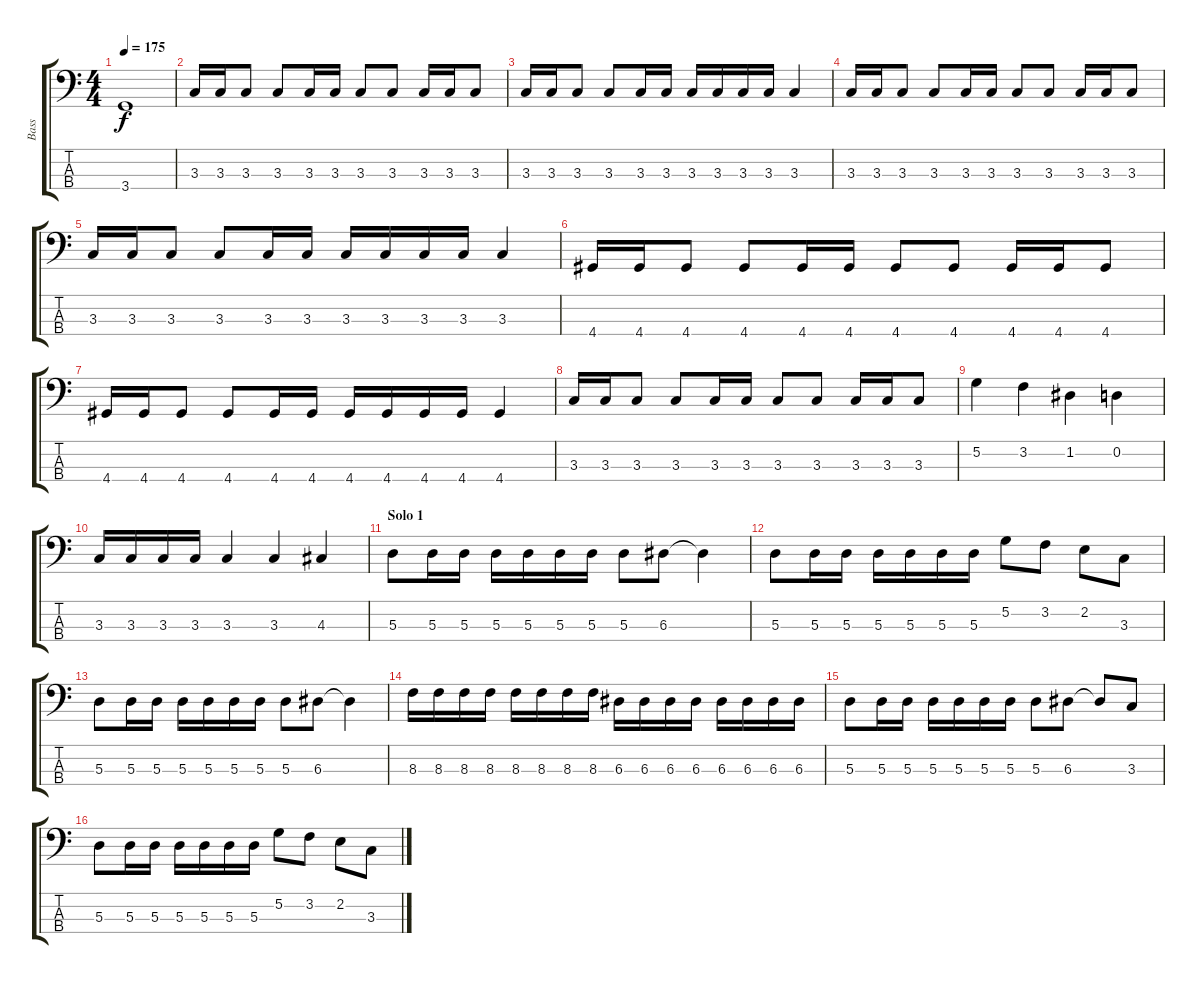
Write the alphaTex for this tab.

\track ("Bass" "Bass") {instrument electricbassfinger}
\staff {score tabs}
\tuning (G2 D2 A1 E1) {hide}
\ts (4 4)
\tempo 175
\clef f4
\ks c
3.4.1{dy f} |
3.3.16 3.3.16 3.3.8 3.3.8 3.3.16 3.3.16 3.3.8 3.3.8 3.3.16 3.3.16 3.3.8 |
3.3.16 3.3.16 3.3.8 3.3.8 3.3.16 3.3.16 3.3.16 3.3.16 3.3.16 3.3.16 3.3.4 |
3.3.16 3.3.16 3.3.8 3.3.8 3.3.16 3.3.16 3.3.8 3.3.8 3.3.16 3.3.16 3.3.8 |
3.3.16 3.3.16 3.3.8 3.3.8 3.3.16 3.3.16 3.3.16 3.3.16 3.3.16 3.3.16 3.3.4 |
4.4.16 4.4.16 4.4.8 4.4.8 4.4.16 4.4.16 4.4.8 4.4.8 4.4.16 4.4.16 4.4.8 |
4.4.16 4.4.16 4.4.8 4.4.8 4.4.16 4.4.16 4.4.16 4.4.16 4.4.16 4.4.16 4.4.4 |
3.3.16 3.3.16 3.3.8 3.3.8 3.3.16 3.3.16 3.3.8 3.3.8 3.3.16 3.3.16 3.3.8 |
5.2.4 3.2.4 1.2.4 0.2.4 |
3.3.16 3.3.16 3.3.16 3.3.16 3.3.4 3.3.4 4.3.4 |
\section ("" "Solo 1")
5.3.8 5.3.16 5.3.16 5.3.16 5.3.16 5.3.16 5.3.16 5.3.8 6.3.8 6.3{t}.4 |
5.3.8 5.3.16 5.3.16 5.3.16 5.3.16 5.3.16 5.3.16 5.2.8 3.2.8 2.2.8 3.3.8 |
5.3.8 5.3.16 5.3.16 5.3.16 5.3.16 5.3.16 5.3.16 5.3.8 6.3.8 6.3{t}.4 |
8.3.16 8.3.16 8.3.16 8.3.16 8.3.16 8.3.16 8.3.16 8.3.16 6.3.16 6.3.16 6.3.16 6.3.16 6.3.16 6.3.16 6.3.16 6.3.16 |
5.3.8 5.3.16 5.3.16 5.3.16 5.3.16 5.3.16 5.3.16 5.3.8 6.3.8 6.3{t}.8 3.3.8 |
5.3.8 5.3.16 5.3.16 5.3.16 5.3.16 5.3.16 5.3.16 5.2.8 3.2.8 2.2.8 3.3.8
